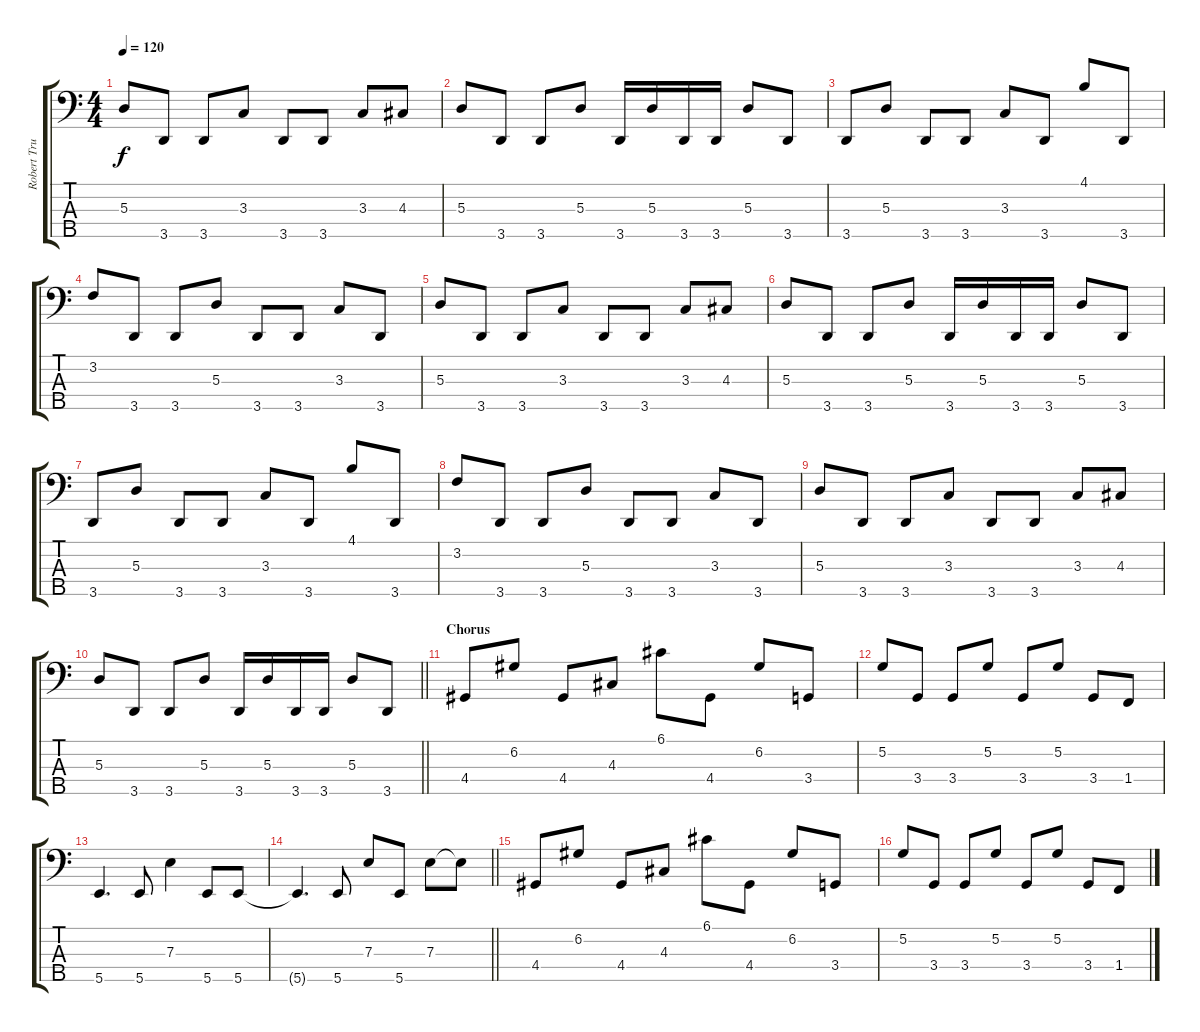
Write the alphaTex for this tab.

\track ("Robert Trujillo" "Robert Tru") {instrument slapbass1}
\staff {score tabs}
\tuning (G2 D2 A1 E1 B0) {hide}
\ts (4 4)
\tempo 120
\clef f4
\ks c
5.3.8{dy f} 3.5.8 3.5.8 3.3.8 3.5.8 3.5.8 3.3.8 4.3.8 |
5.3.8 3.5.8 3.5.8 5.3.8 3.5.16 5.3.16 3.5.16 3.5.16 5.3.8 3.5.8 |
3.5.8 5.3.8 3.5.8 3.5.8 3.3.8 3.5.8 4.1.8 3.5.8 |
3.2.8 3.5.8 3.5.8 5.3.8 3.5.8 3.5.8 3.3.8 3.5.8 |
5.3.8 3.5.8 3.5.8 3.3.8 3.5.8 3.5.8 3.3.8 4.3.8 |
5.3.8 3.5.8 3.5.8 5.3.8 3.5.16 5.3.16 3.5.16 3.5.16 5.3.8 3.5.8 |
3.5.8 5.3.8 3.5.8 3.5.8 3.3.8 3.5.8 4.1.8 3.5.8 |
3.2.8 3.5.8 3.5.8 5.3.8 3.5.8 3.5.8 3.3.8 3.5.8 |
5.3.8 3.5.8 3.5.8 3.3.8 3.5.8 3.5.8 3.3.8 4.3.8 |
\barLineRight lightlight
5.3.8 3.5.8 3.5.8 5.3.8 3.5.16 5.3.16 3.5.16 3.5.16 5.3.8 3.5.8 |
\section ("" "Chorus")
4.4.8 6.2.8 4.4.8 4.3.8 6.1.8 4.4.8 6.2.8 3.4.8 |
5.2.8 3.4.8 3.4.8 5.2.8 3.4.8 5.2.8 3.4.8 1.4.8 |
5.5.4{d} 5.5.8 7.3.4 5.5.8 5.5.8 |
\barLineRight lightlight
5.5{t}.4{d} 5.5.8 7.3.8 5.5.8 7.3.8 7.3{t}.8 |
4.4.8 6.2.8 4.4.8 4.3.8 6.1.8 4.4.8 6.2.8 3.4.8 |
5.2.8 3.4.8 3.4.8 5.2.8 3.4.8 5.2.8 3.4.8 1.4.8
